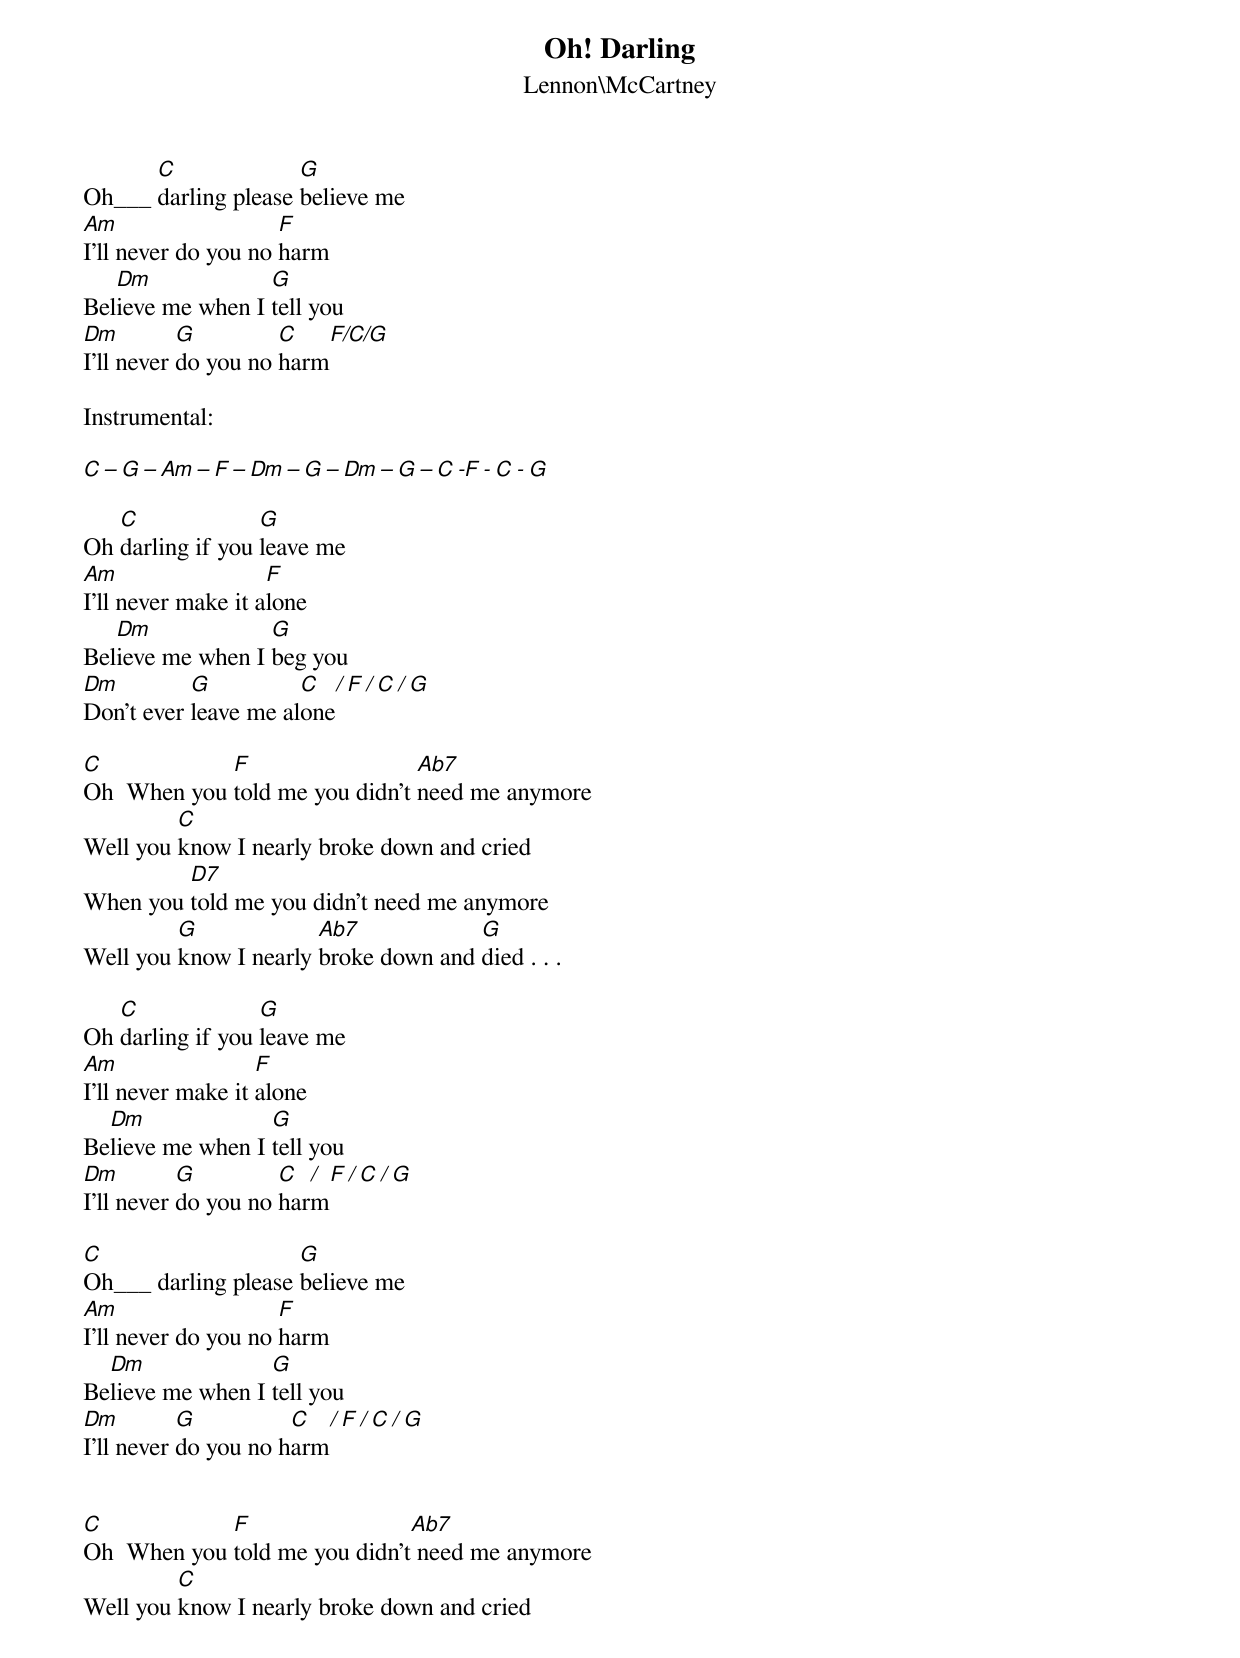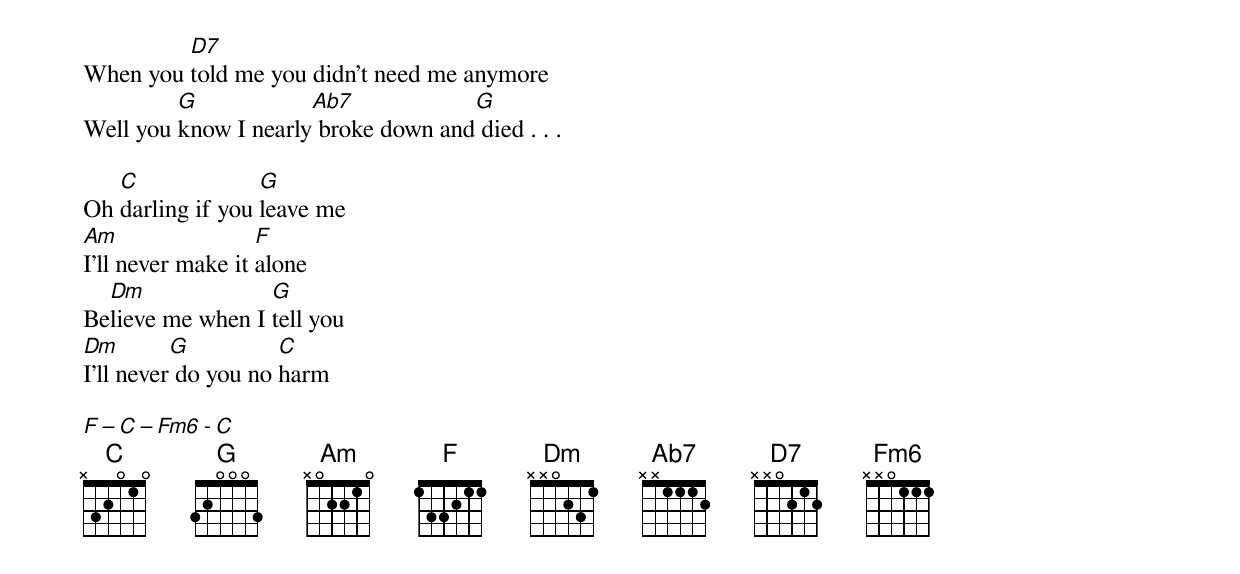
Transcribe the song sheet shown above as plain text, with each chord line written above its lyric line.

{title: Oh! Darling}
{subtitle: Lennon\McCartney}

      C              G
Oh___ darling please believe me
Am                   F
I'll never do you no harm
   Dm             G
Believe me when I tell you
Dm         G         C    F/C/G
I'll never do you no harm

Instrumental:

C – G – Am – F – Dm – G – Dm – G – C -F - C - G

   C              G
Oh darling if you leave me
Am                  F
I'll never make it alone
   Dm             G
Believe me when I beg you
Dm         G          C  / F / C /  G
Don't ever leave me alone

C            F                  Ab7
Oh  When you told me you didn't need me anymore
         C
Well you know I nearly broke down and cried
         D7
When you told me you didn't need me anymore
         G             Ab7            G
Well you know I nearly broke down and died . . .

   C              G
Oh darling if you leave me
Am                 F
I'll never make it alone
  Dm              G
Believe me when I tell you
Dm         G         C  / F / C /  G
I'll never do you no harm

C                    G
Oh___ darling please believe me
Am                   F
I'll never do you no harm
  Dm              G
Believe me when I tell you
Dm         G          C  / F / C /  G
I'll never do you no harm


C            F                 Ab7
Oh  When you told me you didn't need me anymore
         C
Well you know I nearly broke down and cried
         D7
When you told me you didn't need me anymore
         G            Ab7            G
Well you know I nearly broke down and died . . .

   C              G
Oh darling if you leave me
Am                 F
I'll never make it alone
  Dm              G
Believe me when I tell you
Dm        G          C
I'll never do you no harm

F – C – Fm6 - C
